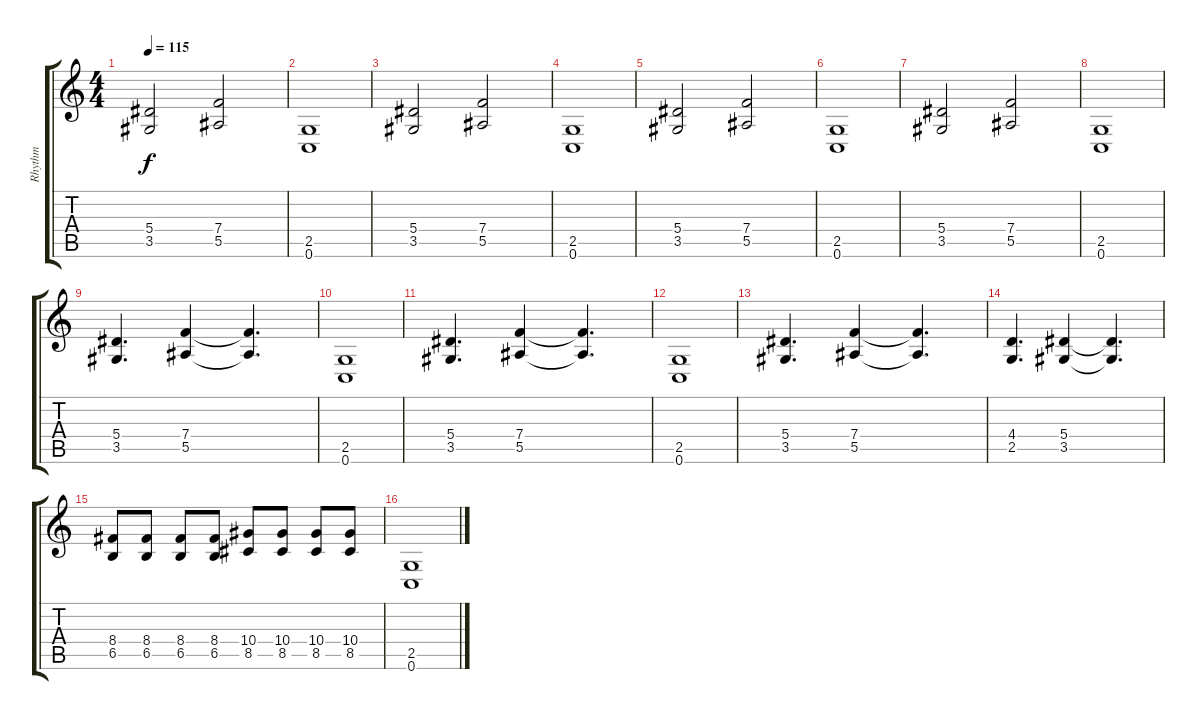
\track ("Rhythm" "Rhythm") {instrument distortionguitar}
\staff {score tabs}
\tuning (C4 G3 Eb3 Bb2 F2 C2) {hide}
\ts (4 4)
\tempo 115
\clef g2
\ks c
(5.4 3.5).2{dy f} (7.4 5.5).2 |
(2.5 0.6).1 |
(5.4 3.5).2 (7.4 5.5).2 |
(2.5 0.6).1 |
(5.4 3.5).2 (7.4 5.5).2 |
(2.5 0.6).1 |
(5.4 3.5).2 (7.4 5.5).2 |
(2.5 0.6).1 |
(5.4 3.5).4{d} (7.4 5.5).4 (7.4{t} 5.5{t}).4{d} |
(2.5 0.6).1 |
(5.4 3.5).4{d} (7.4 5.5).4 (7.4{t} 5.5{t}).4{d} |
(2.5 0.6).1 |
(5.4 3.5).4{d} (7.4 5.5).4 (7.4{t} 5.5{t}).4{d} |
(4.4 2.5).4{d} (5.4 3.5).4 (5.4{t} 3.5{t}).4{d} |
(8.4 6.5).8 (8.4 6.5).8 (8.4 6.5).8 (8.4 6.5).8 (10.4 8.5).8 (10.4 8.5).8 (10.4 8.5).8 (10.4 8.5).8 |
(2.5 0.6).1
